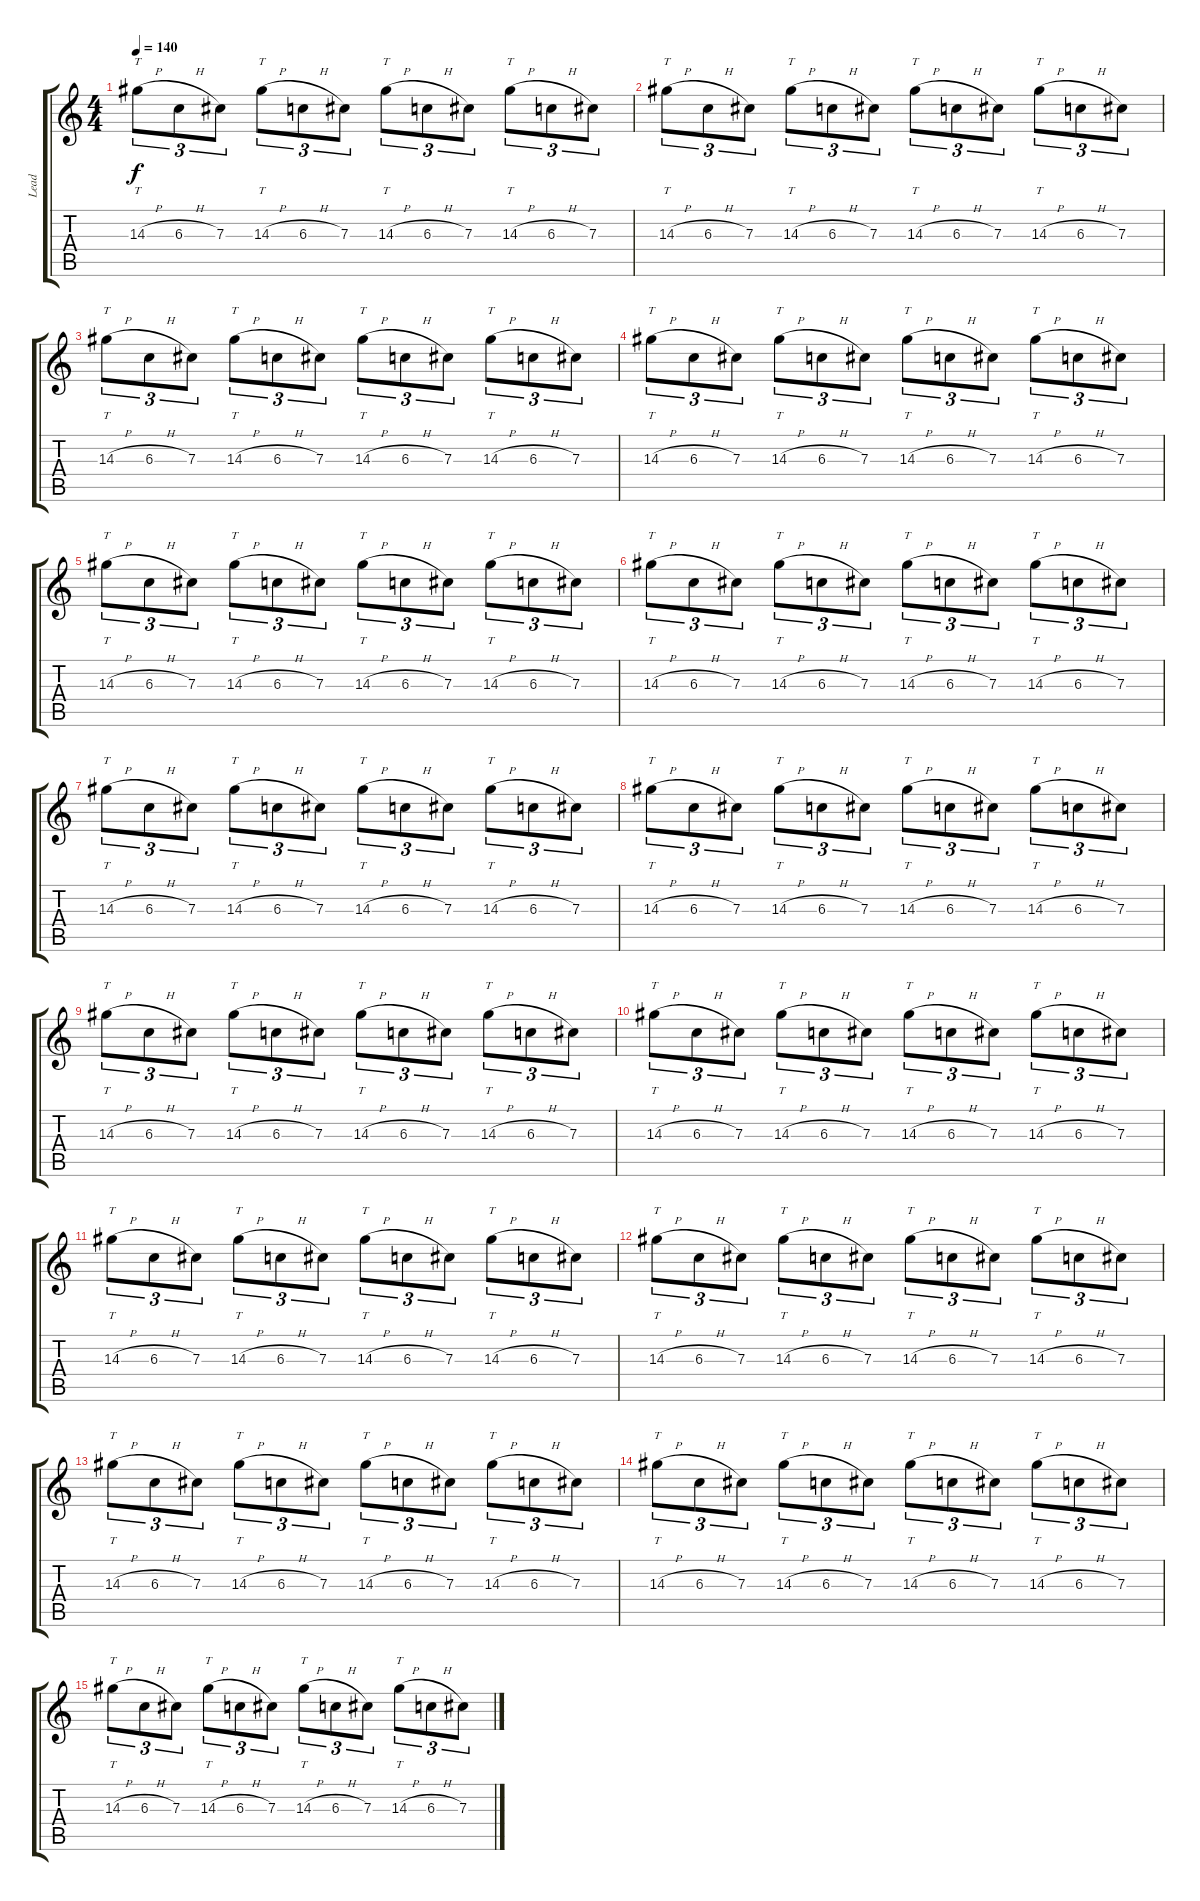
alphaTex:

\track ("Lead" "Lead") {instrument overdrivenguitar}
\staff {score tabs}
\tuning (Eb4 Bb3 Gb3 Db3 Ab2 Db2) {hide}
\ts (4 4)
\tempo 140
\clef g2
\ks c
14.3{h}.8{tt tu (3 2) dy f} 6.3{h}.8{tu (3 2)} 7.3.8{tu (3 2)} 14.3{h}.8{tt tu (3 2)} 6.3{h}.8{tu (3 2)} 7.3.8{tu (3 2)} 14.3{h}.8{tt tu (3 2)} 6.3{h}.8{tu (3 2)} 7.3.8{tu (3 2)} 14.3{h}.8{tt tu (3 2)} 6.3{h}.8{tu (3 2)} 7.3.8{tu (3 2)} |
14.3{h}.8{tt tu (3 2)} 6.3{h}.8{tu (3 2)} 7.3.8{tu (3 2)} 14.3{h}.8{tt tu (3 2)} 6.3{h}.8{tu (3 2)} 7.3.8{tu (3 2)} 14.3{h}.8{tt tu (3 2)} 6.3{h}.8{tu (3 2)} 7.3.8{tu (3 2)} 14.3{h}.8{tt tu (3 2)} 6.3{h}.8{tu (3 2)} 7.3.8{tu (3 2)} |
14.3{h}.8{tt tu (3 2)} 6.3{h}.8{tu (3 2)} 7.3.8{tu (3 2)} 14.3{h}.8{tt tu (3 2)} 6.3{h}.8{tu (3 2)} 7.3.8{tu (3 2)} 14.3{h}.8{tt tu (3 2)} 6.3{h}.8{tu (3 2)} 7.3.8{tu (3 2)} 14.3{h}.8{tt tu (3 2)} 6.3{h}.8{tu (3 2)} 7.3.8{tu (3 2)} |
14.3{h}.8{tt tu (3 2)} 6.3{h}.8{tu (3 2)} 7.3.8{tu (3 2)} 14.3{h}.8{tt tu (3 2)} 6.3{h}.8{tu (3 2)} 7.3.8{tu (3 2)} 14.3{h}.8{tt tu (3 2)} 6.3{h}.8{tu (3 2)} 7.3.8{tu (3 2)} 14.3{h}.8{tt tu (3 2)} 6.3{h}.8{tu (3 2)} 7.3.8{tu (3 2)} |
14.3{h}.8{tt tu (3 2)} 6.3{h}.8{tu (3 2)} 7.3.8{tu (3 2)} 14.3{h}.8{tt tu (3 2)} 6.3{h}.8{tu (3 2)} 7.3.8{tu (3 2)} 14.3{h}.8{tt tu (3 2)} 6.3{h}.8{tu (3 2)} 7.3.8{tu (3 2)} 14.3{h}.8{tt tu (3 2)} 6.3{h}.8{tu (3 2)} 7.3.8{tu (3 2)} |
14.3{h}.8{tt tu (3 2)} 6.3{h}.8{tu (3 2)} 7.3.8{tu (3 2)} 14.3{h}.8{tt tu (3 2)} 6.3{h}.8{tu (3 2)} 7.3.8{tu (3 2)} 14.3{h}.8{tt tu (3 2)} 6.3{h}.8{tu (3 2)} 7.3.8{tu (3 2)} 14.3{h}.8{tt tu (3 2)} 6.3{h}.8{tu (3 2)} 7.3.8{tu (3 2)} |
14.3{h}.8{tt tu (3 2)} 6.3{h}.8{tu (3 2)} 7.3.8{tu (3 2)} 14.3{h}.8{tt tu (3 2)} 6.3{h}.8{tu (3 2)} 7.3.8{tu (3 2)} 14.3{h}.8{tt tu (3 2)} 6.3{h}.8{tu (3 2)} 7.3.8{tu (3 2)} 14.3{h}.8{tt tu (3 2)} 6.3{h}.8{tu (3 2)} 7.3.8{tu (3 2)} |
14.3{h}.8{tt tu (3 2)} 6.3{h}.8{tu (3 2)} 7.3.8{tu (3 2)} 14.3{h}.8{tt tu (3 2)} 6.3{h}.8{tu (3 2)} 7.3.8{tu (3 2)} 14.3{h}.8{tt tu (3 2)} 6.3{h}.8{tu (3 2)} 7.3.8{tu (3 2)} 14.3{h}.8{tt tu (3 2)} 6.3{h}.8{tu (3 2)} 7.3.8{tu (3 2)} |
14.3{h}.8{tt tu (3 2)} 6.3{h}.8{tu (3 2)} 7.3.8{tu (3 2)} 14.3{h}.8{tt tu (3 2)} 6.3{h}.8{tu (3 2)} 7.3.8{tu (3 2)} 14.3{h}.8{tt tu (3 2)} 6.3{h}.8{tu (3 2)} 7.3.8{tu (3 2)} 14.3{h}.8{tt tu (3 2)} 6.3{h}.8{tu (3 2)} 7.3.8{tu (3 2)} |
14.3{h}.8{tt tu (3 2)} 6.3{h}.8{tu (3 2)} 7.3.8{tu (3 2)} 14.3{h}.8{tt tu (3 2)} 6.3{h}.8{tu (3 2)} 7.3.8{tu (3 2)} 14.3{h}.8{tt tu (3 2)} 6.3{h}.8{tu (3 2)} 7.3.8{tu (3 2)} 14.3{h}.8{tt tu (3 2)} 6.3{h}.8{tu (3 2)} 7.3.8{tu (3 2)} |
14.3{h}.8{tt tu (3 2)} 6.3{h}.8{tu (3 2)} 7.3.8{tu (3 2)} 14.3{h}.8{tt tu (3 2)} 6.3{h}.8{tu (3 2)} 7.3.8{tu (3 2)} 14.3{h}.8{tt tu (3 2)} 6.3{h}.8{tu (3 2)} 7.3.8{tu (3 2)} 14.3{h}.8{tt tu (3 2)} 6.3{h}.8{tu (3 2)} 7.3.8{tu (3 2)} |
14.3{h}.8{tt tu (3 2)} 6.3{h}.8{tu (3 2)} 7.3.8{tu (3 2)} 14.3{h}.8{tt tu (3 2)} 6.3{h}.8{tu (3 2)} 7.3.8{tu (3 2)} 14.3{h}.8{tt tu (3 2)} 6.3{h}.8{tu (3 2)} 7.3.8{tu (3 2)} 14.3{h}.8{tt tu (3 2)} 6.3{h}.8{tu (3 2)} 7.3.8{tu (3 2)} |
14.3{h}.8{tt tu (3 2)} 6.3{h}.8{tu (3 2)} 7.3.8{tu (3 2)} 14.3{h}.8{tt tu (3 2)} 6.3{h}.8{tu (3 2)} 7.3.8{tu (3 2)} 14.3{h}.8{tt tu (3 2)} 6.3{h}.8{tu (3 2)} 7.3.8{tu (3 2)} 14.3{h}.8{tt tu (3 2)} 6.3{h}.8{tu (3 2)} 7.3.8{tu (3 2)} |
14.3{h}.8{tt tu (3 2)} 6.3{h}.8{tu (3 2)} 7.3.8{tu (3 2)} 14.3{h}.8{tt tu (3 2)} 6.3{h}.8{tu (3 2)} 7.3.8{tu (3 2)} 14.3{h}.8{tt tu (3 2)} 6.3{h}.8{tu (3 2)} 7.3.8{tu (3 2)} 14.3{h}.8{tt tu (3 2)} 6.3{h}.8{tu (3 2)} 7.3.8{tu (3 2)} |
14.3{h}.8{tt tu (3 2)} 6.3{h}.8{tu (3 2)} 7.3.8{tu (3 2)} 14.3{h}.8{tt tu (3 2)} 6.3{h}.8{tu (3 2)} 7.3.8{tu (3 2)} 14.3{h}.8{tt tu (3 2)} 6.3{h}.8{tu (3 2)} 7.3.8{tu (3 2)} 14.3{h}.8{tt tu (3 2)} 6.3{h}.8{tu (3 2)} 7.3.8{tu (3 2)}
